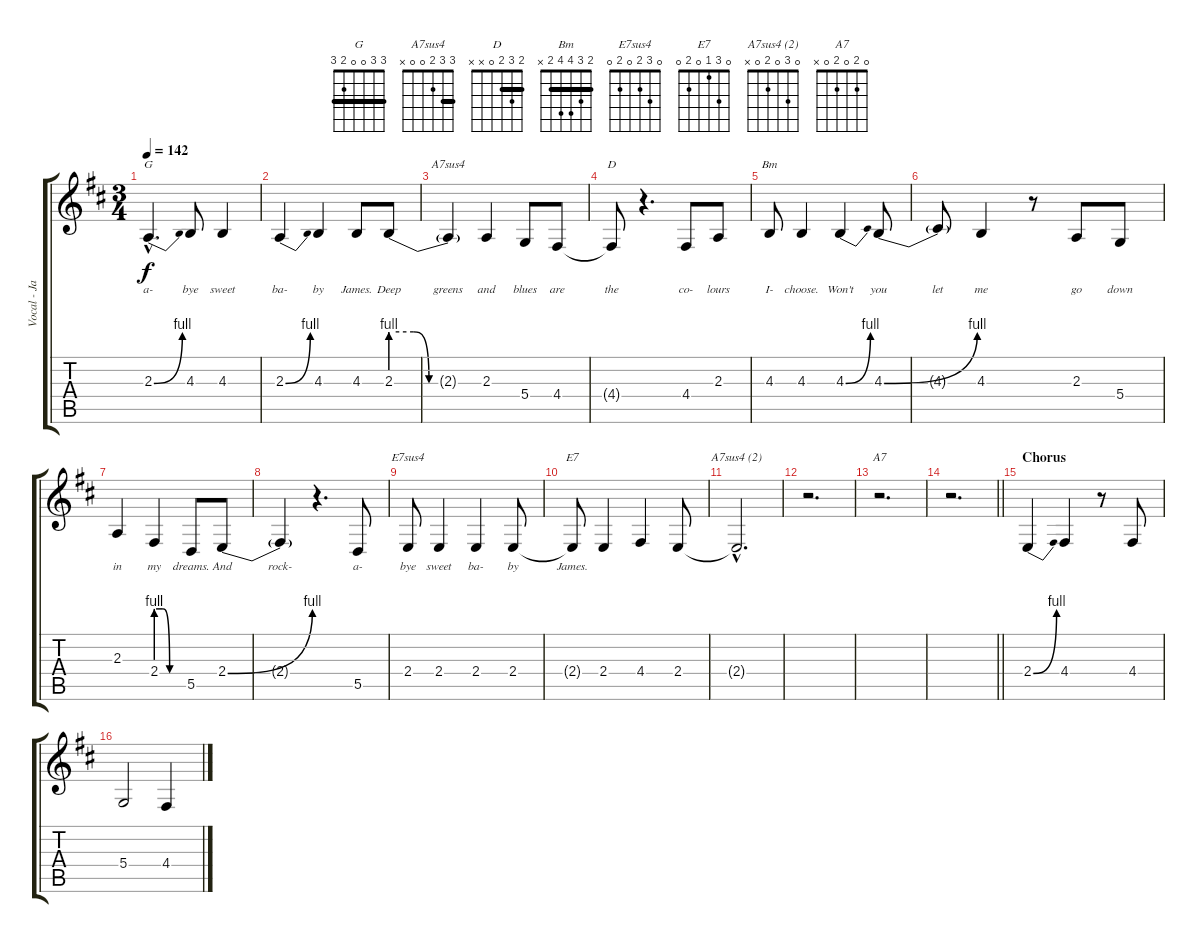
\track ("Vocal - James Taylor" "Vocal - Ja") {instrument clarinet}
\staff {score tabs}
\tuning (E4 B3 G3 D3 A2 E2) {hide}
\chord ("G" 3 3 0 0 2 3) {barre 3}
\chord ("A7sus4" 3 3 2 0 0 x) {barre 3}
\chord ("D" 2 3 2 0 x x) {barre 2}
\chord ("Bm" 2 3 4 4 2 x) {barre 2}
\chord ("E7sus4" 0 3 2 0 2 0)
\chord ("E7" 0 3 1 0 2 0)
\chord ("A7sus4 (2)" 0 3 0 2 0 x)
\chord ("A7" 0 2 0 2 0 x)
\ts (3 4)
\tempo 142
\clef g2
\ks d
2.3{be (bend 0 0 60 4) hac}.4{d ch "G" lyrics (0 "a-") lyrics (1 "") lyrics (2 "") lyrics (3 "") lyrics (4 "") dy f} 4.3.8{lyrics (0 "bye") lyrics (1 "") lyrics (2 "") lyrics (3 "") lyrics (4 "")} 4.3.4{lyrics (0 "sweet") lyrics (1 "") lyrics (2 "") lyrics (3 "") lyrics (4 "")} |
2.3{be (bend 0 0 60 4)}.4{lyrics (0 "ba-") lyrics (1 "") lyrics (2 "") lyrics (3 "") lyrics (4 "")} 4.3.4{lyrics (0 "by") lyrics (1 "") lyrics (2 "") lyrics (3 "") lyrics (4 "")} 4.3.8{lyrics (0 "James.") lyrics (1 "") lyrics (2 "") lyrics (3 "") lyrics (4 "")} 2.3{be (custom 0 4 15 4 25 0 40 0 60 0)}.8{lyrics (0 "Deep") lyrics (1 "") lyrics (2 "") lyrics (3 "") lyrics (4 "")} |
2.3{t}.4{ch "A7sus4" lyrics (0 "greens") lyrics (1 "") lyrics (2 "") lyrics (3 "") lyrics (4 "")} 2.3.4{lyrics (0 "and") lyrics (1 "") lyrics (2 "") lyrics (3 "") lyrics (4 "")} 5.4.8{lyrics (0 "blues") lyrics (1 "") lyrics (2 "") lyrics (3 "") lyrics (4 "")} 4.4.8{lyrics (0 "are") lyrics (1 "") lyrics (2 "") lyrics (3 "") lyrics (4 "")} |
4.4{t}.8{ch "D" lyrics (0 "the") lyrics (1 "") lyrics (2 "") lyrics (3 "") lyrics (4 "")} r.4{d} 4.4.8{lyrics (0 "co-") lyrics (1 "") lyrics (2 "") lyrics (3 "") lyrics (4 "")} 2.3.8{lyrics (0 "lours") lyrics (1 "") lyrics (2 "") lyrics (3 "") lyrics (4 "")} |
4.3.8{ch "Bm" lyrics (0 "I-") lyrics (1 "") lyrics (2 "") lyrics (3 "") lyrics (4 "")} 4.3.4{lyrics (0 "choose.") lyrics (1 "") lyrics (2 "") lyrics (3 "") lyrics (4 "")} 4.3{be (bend 0 0 60 4)}.4{lyrics (0 "Won't") lyrics (1 "") lyrics (2 "") lyrics (3 "") lyrics (4 "")} 4.3{be (bend 0 0 60 4)}.8{lyrics (0 "you") lyrics (1 "") lyrics (2 "") lyrics (3 "") lyrics (4 "")} |
4.3{t}.8{lyrics (0 "let") lyrics (1 "") lyrics (2 "") lyrics (3 "") lyrics (4 "")} 4.3.4{lyrics (0 "me") lyrics (1 "") lyrics (2 "") lyrics (3 "") lyrics (4 "")} r.8 2.3.8{lyrics (0 "go") lyrics (1 "") lyrics (2 "") lyrics (3 "") lyrics (4 "")} 5.4.8{lyrics (0 "down") lyrics (1 "") lyrics (2 "") lyrics (3 "") lyrics (4 "")} |
2.3.4{lyrics (0 "in") lyrics (1 "") lyrics (2 "") lyrics (3 "") lyrics (4 "")} 2.4{be (custom 0 4 15 4 30 0 40 0 60 0)}.4{lyrics (0 "my") lyrics (1 "") lyrics (2 "") lyrics (3 "") lyrics (4 "")} 5.5.8{lyrics (0 "dreams.") lyrics (1 "") lyrics (2 "") lyrics (3 "") lyrics (4 "")} 2.4{be (bend 0 0 60 4)}.8{lyrics (0 "And") lyrics (1 "") lyrics (2 "") lyrics (3 "") lyrics (4 "")} |
2.4{t}.4{lyrics (0 "rock-") lyrics (1 "") lyrics (2 "") lyrics (3 "") lyrics (4 "")} r.4{d} 5.5.8{lyrics (0 "a-") lyrics (1 "") lyrics (2 "") lyrics (3 "") lyrics (4 "")} |
2.4.8{ch "E7sus4" lyrics (0 "bye") lyrics (1 "") lyrics (2 "") lyrics (3 "") lyrics (4 "")} 2.4.4{lyrics (0 "sweet") lyrics (1 "") lyrics (2 "") lyrics (3 "") lyrics (4 "")} 2.4.4{lyrics (0 "ba-") lyrics (1 "") lyrics (2 "") lyrics (3 "") lyrics (4 "")} 2.4.8{lyrics (0 "by") lyrics (1 "") lyrics (2 "") lyrics (3 "") lyrics (4 "")} |
2.4{t}.8{ch "E7" lyrics (0 "James.") lyrics (1 "") lyrics (2 "") lyrics (3 "") lyrics (4 "")} 2.4.4 4.4.4 2.4.8 |
2.4{hac t}.2{d ch "A7sus4 (2)"} |
r.2{d} |
r.2{d ch "A7"} |
\barLineRight lightlight
r.2{d} |
\section ("" "Chorus")
2.4{be (bend 0 0 60 4)}.4 4.4.4 r.8 4.4.8 |
5.4.2 4.4.4
